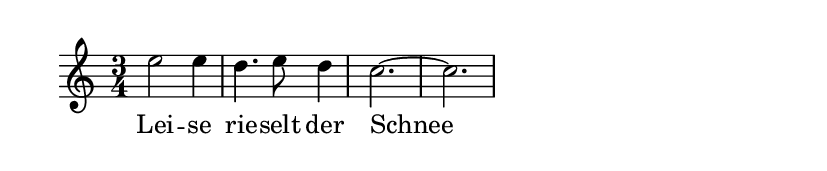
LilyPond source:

%Created by Ivanildo Kowsoleea
%Creation date: 2013/12/28 16:41:28
%\version "2.11.34"
\header {
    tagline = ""
}

\include "deutsch.ly"
#(set-global-staff-size 20)


global = {
    \key c \major
    \time 3/4
    %\clef "treble_8"
    %check tempo
    %\override Score.MetronomeMark #'stencil = ##f
    %\tempo 4 = 100
}

structure = {
  %Check structure and repeats of the piece here

}

%
% ---- music starts here ---
%

upper = \relative c''{
    e2 e4 d4. e8 d4 c2.~ c
}

mylyrics = \lyricmode {
    Lei -- se rie -- selt der Schnee
}

\score {
    \new Staff  \with {
        %\remove Clef_engraver
        %\remove Time_signature_engraver
        %\remove Bar_engraver
        %\remove Staff_symbol_engraver
    }{<<
        %\override Staff.StaffSymbol #'line-count = #1
        \override Staff.TimeSignature #'style = #'numbered
        %\override Staff.BarLine #'bar-extent = #'(-2 . 2)
        \global
        %\structure
        \new Voice = "upperVoice"  { \upper }
        \new Lyrics \lyricsto "upperVoice" { \mylyrics }
    >>}
    \layout {
        indent = 0
    }
}

\paper {
    paper-width = 140\mm
    paper-height = 42\mm
    %line-width = 7\cm
    %between-system-padding = 5\mm
    %ragged-bottom = ##t
    page-top-space = 0
    %annotate-spacing = ##t
}

